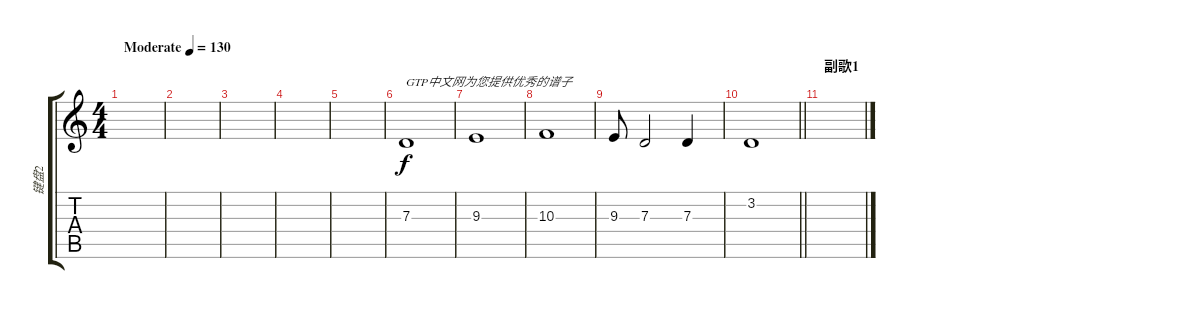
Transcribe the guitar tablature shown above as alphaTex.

\track ("键盘2" "键盘2") {instrument stringensemble2}
\staff {score tabs}
\tuning (E4 B3 G3 D3 A2 E2) {hide}
\ts (4 4)
\tempo (130 "Moderate")
\clef g2
\ks c
|
|
|
|
|
7.3.1{txt "GTP中文网为您提供优秀的谱子"} |
9.3.1 |
10.3.1 |
9.3.8 7.3.2 7.3.4 |
\barLineRight lightlight
3.2.1 |
\section ("" "副歌1")
